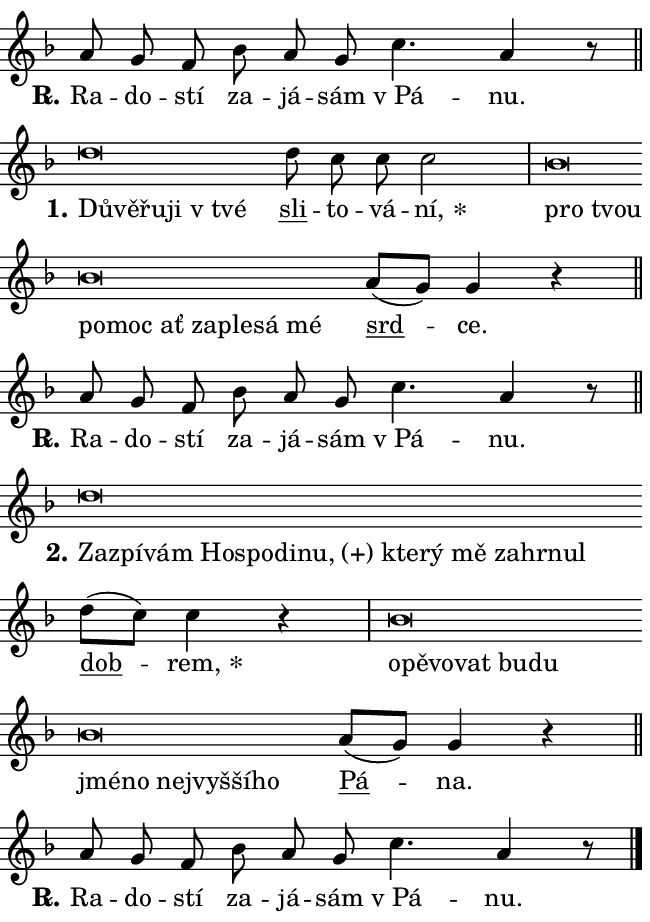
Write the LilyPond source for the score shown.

\version "2.24.0"
\header { tagline = "" }
\paper {
  indent = 0\cm
  top-margin = 0\cm
  right-margin = 0.13\cm % to fit lyric hyphens
  bottom-margin = 0\cm
  left-margin = 0\cm
  paper-width = 11\cm
  page-breaking = #ly:one-page-breaking
  system-system-spacing.basic-distance = #11
  score-system-spacing.basic-distance = #11
  ragged-last = ##f
}


%% Author: Thomas Morley
%% https://lists.gnu.org/archive/html/lilypond-user/2020-05/msg00002.html
#(define (line-position grob)
"Returns position of @var[grob} in current system:
   @code{'start}, if at first time-step
   @code{'end}, if at last time-step
   @code{'middle} otherwise
"
  (let* ((col (ly:item-get-column grob))
         (ln (ly:grob-object col 'left-neighbor))
         (rn (ly:grob-object col 'right-neighbor))
         (col-to-check-left (if (ly:grob? ln) ln col))
         (col-to-check-right (if (ly:grob? rn) rn col))
         (break-dir-left
           (and
             (ly:grob-property col-to-check-left 'non-musical #f)
             (ly:item-break-dir col-to-check-left)))
         (break-dir-right
           (and
             (ly:grob-property col-to-check-right 'non-musical #f)
             (ly:item-break-dir col-to-check-right))))
        (cond ((eqv? 1 break-dir-left) 'start)
              ((eqv? -1 break-dir-right) 'end)
              (else 'middle))))

#(define (tranparent-at-line-position vctor)
  (lambda (grob)
  "Relying on @code{line-position} select the relevant enry from @var{vctor}.
Used to determine transparency,"
    (case (line-position grob)
      ((end) (not (vector-ref vctor 0)))
      ((middle) (not (vector-ref vctor 1)))
      ((start) (not (vector-ref vctor 2))))))

noteHeadBreakVisibility =
#(define-music-function (break-visibility)(vector?)
"Makes @code{NoteHead}s transparent relying on @var{break-visibility}"
#{
  \override NoteHead.transparent =
    #(tranparent-at-line-position break-visibility)
#})

#(define delete-ledgers-for-transparent-note-heads
  (lambda (grob)
    "Reads whether a @code{NoteHead} is transparent.
If so this @code{NoteHead} is removed from @code{'note-heads} from
@var{grob}, which is supposed to be @code{LedgerLineSpanner}.
As a result ledgers are not printed for this @code{NoteHead}"
    (let* ((nhds-array (ly:grob-object grob 'note-heads))
           (nhds-list
             (if (ly:grob-array? nhds-array)
                 (ly:grob-array->list nhds-array)
                 '()))
           ;; Relies on the transparent-property being done before
           ;; Staff.LedgerLineSpanner.after-line-breaking is executed.
           ;; This is fragile ...
           (to-keep
             (remove
               (lambda (nhd)
                 (ly:grob-property nhd 'transparent #f))
               nhds-list)))
      ;; TODO find a better method to iterate over grob-arrays, similiar
      ;; to filter/remove etc for lists
      ;; For now rebuilt from scratch
      (set! (ly:grob-object grob 'note-heads)  '())
      (for-each
        (lambda (nhd)
          (ly:pointer-group-interface::add-grob grob 'note-heads nhd))
        to-keep))))

squashNotes = {
  \override NoteHead.X-extent = #'(-0.2 . 0.2)
  \override NoteHead.Y-extent = #'(-0.75 . 0)
  \override NoteHead.stencil =
    #(lambda (grob)
       (let ((pos (ly:grob-property grob 'staff-position)))
         (begin
           (if (< pos -7) (display "ERROR: Lower brevis then expected\n") (display ""))
           (if (<= pos -6) ly:text-interface::print ly:note-head::print))))
}
unSquashNotes = {
  \revert NoteHead.X-extent
  \revert NoteHead.Y-extent
  \revert NoteHead.stencil
}

hideNotes = \noteHeadBreakVisibility #begin-of-line-visible
unHideNotes = \noteHeadBreakVisibility #all-visible

% work-around for resetting accidentals
% https://lilypond.org/doc/v2.23/Documentation/notation/displaying-rhythms#unmetered-music
cadenzaMeasure = {
  \cadenzaOff
  \partial 1024 s1024
  \cadenzaOn
}

#(define-markup-command (accent layout props text) (markup?)
  "Underline accented syllable"
  (interpret-markup layout props
    #{\markup \override #'(offset . 4.3) \underline { #text }#}))

responsum = \markup \concat {
  "R" \hspace #-1.05 \path #0.1 #'((moveto 0 0.07) (lineto 0.9 0.8)) \hspace #0.05 "."
}

spaceSize = #0.6828661417322834 % exact space size for TeX Gyre Schola

\layout {
  \context {
    \Staff
    \remove "Time_signature_engraver"
    \override LedgerLineSpanner.after-line-breaking = #delete-ledgers-for-transparent-note-heads
  }
  \context {
    \Lyrics {
      \override LyricSpace.minimum-distance = \spaceSize
      \override LyricText.font-name = #"TeX Gyre Schola"
      \override LyricText.font-size = 1
      \override StanzaNumber.font-name = #"TeX Gyre Schola Bold"
      \override StanzaNumber.font-size = 1
    }
  }
  \context {
    \Score 
    \override NoteHead.text =
      #(lambda (grob) 
        (let ((pos (ly:grob-property grob 'staff-position)))
          #{\markup {
            \combine
              \halign #-0.55 \raise #(if (= pos -6) 0 0.5) \override #'(thickness . 2) \draw-line #'(3.2 . 0)
              \musicglyph "noteheads.sM1"
          }#}))
  }
}

% magnetic-lyrics.ily
%
%   written by
%     Jean Abou Samra <jean@abou-samra.fr>
%     Werner Lemberg <wl@gnu.org>
%
%   adapted by
%     Jiri Hon <jiri.hon@gmail.com>
%
% Version 2022-Apr-15

% https://www.mail-archive.com/lilypond-user@gnu.org/msg149350.html

#(define (Left_hyphen_pointer_engraver context)
   "Collect syllable-hyphen-syllable occurrences in lyrics and store
them in properties.  This engraver only looks to the left.  For
example, if the lyrics input is @code{foo -- bar}, it does the
following.

@itemize @bullet
@item
Set the @code{text} property of the @code{LyricHyphen} grob between
@q{foo} and @q{bar} to @code{foo}.

@item
Set the @code{left-hyphen} property of the @code{LyricText} grob with
text @q{foo} to the @code{LyricHyphen} grob between @q{foo} and
@q{bar}.
@end itemize

Use this auxiliary engraver in combination with the
@code{lyric-@/text::@/apply-@/magnetic-@/offset!} hook."
   (let ((hyphen #f)
         (text #f))
     (make-engraver
      (acknowledgers
       ((lyric-syllable-interface engraver grob source-engraver)
        (set! text grob)))
      (end-acknowledgers
       ((lyric-hyphen-interface engraver grob source-engraver)
        ;(when (not (grob::has-interface grob 'lyric-space-interface))
          (set! hyphen grob)));)
      ((stop-translation-timestep engraver)
       (when (and text hyphen)
         (ly:grob-set-object! text 'left-hyphen hyphen))
       (set! text #f)
       (set! hyphen #f)))))

#(define (lyric-text::apply-magnetic-offset! grob)
   "If the space between two syllables is less than the value in
property @code{LyricText@/.details@/.squash-threshold}, move the right
syllable to the left so that it gets concatenated with the left
syllable.

Use this function as a hook for
@code{LyricText@/.after-@/line-@/breaking} if the
@code{Left_@/hyphen_@/pointer_@/engraver} is active."
   (let ((hyphen (ly:grob-object grob 'left-hyphen #f)))
     (when hyphen
       (let ((left-text (ly:spanner-bound hyphen LEFT)))
         (when (grob::has-interface left-text 'lyric-syllable-interface)
           (let* ((common (ly:grob-common-refpoint grob left-text X))
                  (this-x-ext (ly:grob-extent grob common X))
                  (left-x-ext
                   (begin
                     ;; Trigger magnetism for left-text.
                     (ly:grob-property left-text 'after-line-breaking)
                     (ly:grob-extent left-text common X)))
                  ;; `delta` is the gap width between two syllables.
                  (delta (- (interval-start this-x-ext)
                            (interval-end left-x-ext)))
                  (details (ly:grob-property grob 'details))
                  (threshold (assoc-get 'squash-threshold details 0.2)))
             (when (< delta threshold)
               (let* (;; We have to manipulate the input text so that
                      ;; ligatures crossing syllable boundaries are not
                      ;; disabled.  For languages based on the Latin
                      ;; script this is essentially a beautification.
                      ;; However, for non-Western scripts it can be a
                      ;; necessity.
                      (lt (ly:grob-property left-text 'text))
                      (rt (ly:grob-property grob 'text))
                      (is-space (grob::has-interface hyphen 'lyric-space-interface))
                      (space (if is-space " " ""))
                      (extra-delta (if is-space spaceSize 0))
                      ;; Append new syllable.
                      (ltrt-space (if (and (string? lt) (string? rt))
                                (string-append lt space rt)
                                (make-concat-markup (list lt space rt))))
                      ;; Right-align `ltrt` to the right side.
                      (ltrt-space-markup (grob-interpret-markup
                               grob
                               (make-translate-markup
                                (cons (interval-length this-x-ext) 0)
                                (make-right-align-markup ltrt-space)))))
                 (begin
                   ;; Don't print `left-text`.
                   (ly:grob-set-property! left-text 'stencil #f)
                   ;; Set text and stencil (which holds all collected
                   ;; syllables so far) and shift it to the left.
                   (ly:grob-set-property! grob 'text ltrt-space)
                   (ly:grob-set-property! grob 'stencil ltrt-space-markup)
                   (ly:grob-translate-axis! grob (- (- delta extra-delta)) X))))))))))


#(define (lyric-hyphen::displace-bounds-first grob)
   ;; Make very sure this callback isn't triggered too early.
   (let ((left (ly:spanner-bound grob LEFT))
         (right (ly:spanner-bound grob RIGHT)))
     (ly:grob-property left 'after-line-breaking)
     (ly:grob-property right 'after-line-breaking)
     (ly:lyric-hyphen::print grob)))

squashThreshold = #0.4

\layout {
  \context {
    \Lyrics
    \consists #Left_hyphen_pointer_engraver
    \override LyricText.after-line-breaking =
      #lyric-text::apply-magnetic-offset!
    \override LyricHyphen.stencil = #lyric-hyphen::displace-bounds-first
    \override LyricText.details.squash-threshold = \squashThreshold
    \override LyricHyphen.minimum-distance = 0
    \override LyricHyphen.minimum-length = \squashThreshold
  }
}

squashText = \override LyricText.details.squash-threshold = 9999
unSquashText = \override LyricText.details.squash-threshold = \squashThreshold

leftText = \override LyricText.self-alignment-X = #LEFT
unLeftText = \revert LyricText.self-alignment-X

starOffset = #(lambda (grob) 
                (let ((x_offset (ly:self-alignment-interface::aligned-on-x-parent grob)))
                  (if (= x_offset 0) 0 (+ x_offset 1.2))))

star = #(define-music-function (syllable)(string?)
"Append star separator at the end of a syllable"
#{
  \once \override LyricText.X-offset = #starOffset
  \lyricmode { \markup {
    #syllable
    \override #'((font-name . "TeX Gyre Schola Bold")) \hspace #0.2 \lower #0.65 \larger "*"
  } }
#})

starAccent = #(define-music-function (syllable)(string?)
"Append star separator at the end of a syllable and make accent"
#{
  \once \override LyricText.X-offset = #starOffset
  \lyricmode { \markup {
    \accent #syllable
    \override #'((font-name . "TeX Gyre Schola Bold")) \hspace #0.2 \lower #0.65 \larger "*"
  } }
#})

breath = #(define-music-function (syllable)(string?)
"Append breathing indicator at the end of a syllable"
#{
  \lyricmode { \markup { #syllable "+" } }
#})

optionalBreath = #(define-music-function (syllable)(string?)
"Append optional breathing indicator at the end of a syllable"
#{
  \lyricmode { \markup { #syllable "(+)" } }
#})


\score {
    <<
        \new Voice = "melody" { \cadenzaOn \key f \major \relative { a'8 g f bes a g \bar "" c4. a4 r8 \cadenzaMeasure \bar "||" \break } }
        \new Lyrics \lyricsto "melody" { \lyricmode { \set stanza = \responsum
Ra -- do -- stí za -- já -- sám "v Pá" -- nu. } }
    >>
    \layout {}
}

\score {
    <<
        \new Voice = "melody" { \cadenzaOn \key f \major \relative { \squashNotes d''\breve*1/16 \hideNotes \breve*1/16 \bar "" \breve*1/16 \bar "" \breve*1/16 \breve*1/16 \bar "" \unHideNotes \unSquashNotes \bar "" d8 c c c2 \cadenzaMeasure \bar "|" \squashNotes bes\breve*1/16 \hideNotes \breve*1/16 \bar "" \breve*1/16 \bar "" \breve*1/16 \bar "" \breve*1/16 \bar "" \breve*1/16 \bar "" \breve*1/16 \bar "" \breve*1/16 \breve*1/16 \bar "" \unHideNotes \unSquashNotes \bar "" a8[( g)] g4 r \cadenzaMeasure \bar "||" \break } }
        \new Lyrics \lyricsto "melody" { \lyricmode { \set stanza = "1."
\leftText Dů -- \squashText vě -- řu -- ji "v tvé" \unLeftText \unSquashText \markup \accent sli -- to -- vá -- \star ní, \leftText pro \squashText tvou po -- moc ať za -- ple -- sá mé \unLeftText \unSquashText \markup \accent srd -- ce. } }
    >>
    \layout {}
}

\score {
    <<
        \new Voice = "melody" { \cadenzaOn \key f \major \relative { a'8 g f bes a g \bar "" c4. a4 r8 \cadenzaMeasure \bar "||" \break } }
        \new Lyrics \lyricsto "melody" { \lyricmode { \set stanza = \responsum
Ra -- do -- stí za -- já -- sám "v Pá" -- nu. } }
    >>
    \layout {}
}

\score {
    <<
        \new Voice = "melody" { \cadenzaOn \key f \major \relative { \squashNotes d''\breve*1/16 \hideNotes \breve*1/16 \bar "" \breve*1/16 \bar "" \breve*1/16 \bar "" \breve*1/16 \bar "" \breve*1/16 \bar "" \breve*1/16 \bar "" \breve*1/16 \bar "" \breve*1/16 \bar "" \breve*1/16 \bar "" \breve*1/16 \bar "" \breve*1/16 \breve*1/16 \bar "" \unHideNotes \unSquashNotes \bar "" d8[( c)] c4 r \cadenzaMeasure \bar "|" \squashNotes bes\breve*1/16 \hideNotes \breve*1/16 \bar "" \breve*1/16 \bar "" \breve*1/16 \bar "" \breve*1/16 \bar "" \breve*1/16 \bar "" \breve*1/16 \bar "" \breve*1/16 \bar "" \breve*1/16 \bar "" \breve*1/16 \bar "" \breve*1/16 \breve*1/16 \bar "" \unHideNotes \unSquashNotes \bar "" a8[( g)] g4 r \cadenzaMeasure \bar "||" \break } }
        \new Lyrics \lyricsto "melody" { \lyricmode { \set stanza = "2."
\leftText Za -- \squashText zpí -- vám Ho -- spo -- di -- \optionalBreath nu, kte -- rý mě za -- hr -- nul \unLeftText \unSquashText \markup \accent dob -- \star rem, \leftText o -- \squashText pě -- vo -- vat bu -- du jmé -- no nej -- vyš -- ší -- ho \unLeftText \unSquashText \markup \accent Pá -- na. } }
    >>
    \layout {}
}

\score {
    <<
        \new Voice = "melody" { \cadenzaOn \key f \major \relative { a'8 g f bes a g \bar "" c4. a4 r8 \cadenzaMeasure \bar "||" \break } \bar "|." }
        \new Lyrics \lyricsto "melody" { \lyricmode { \set stanza = \responsum
Ra -- do -- stí za -- já -- sám "v Pá" -- nu. } }
    >>
    \layout {}
}
